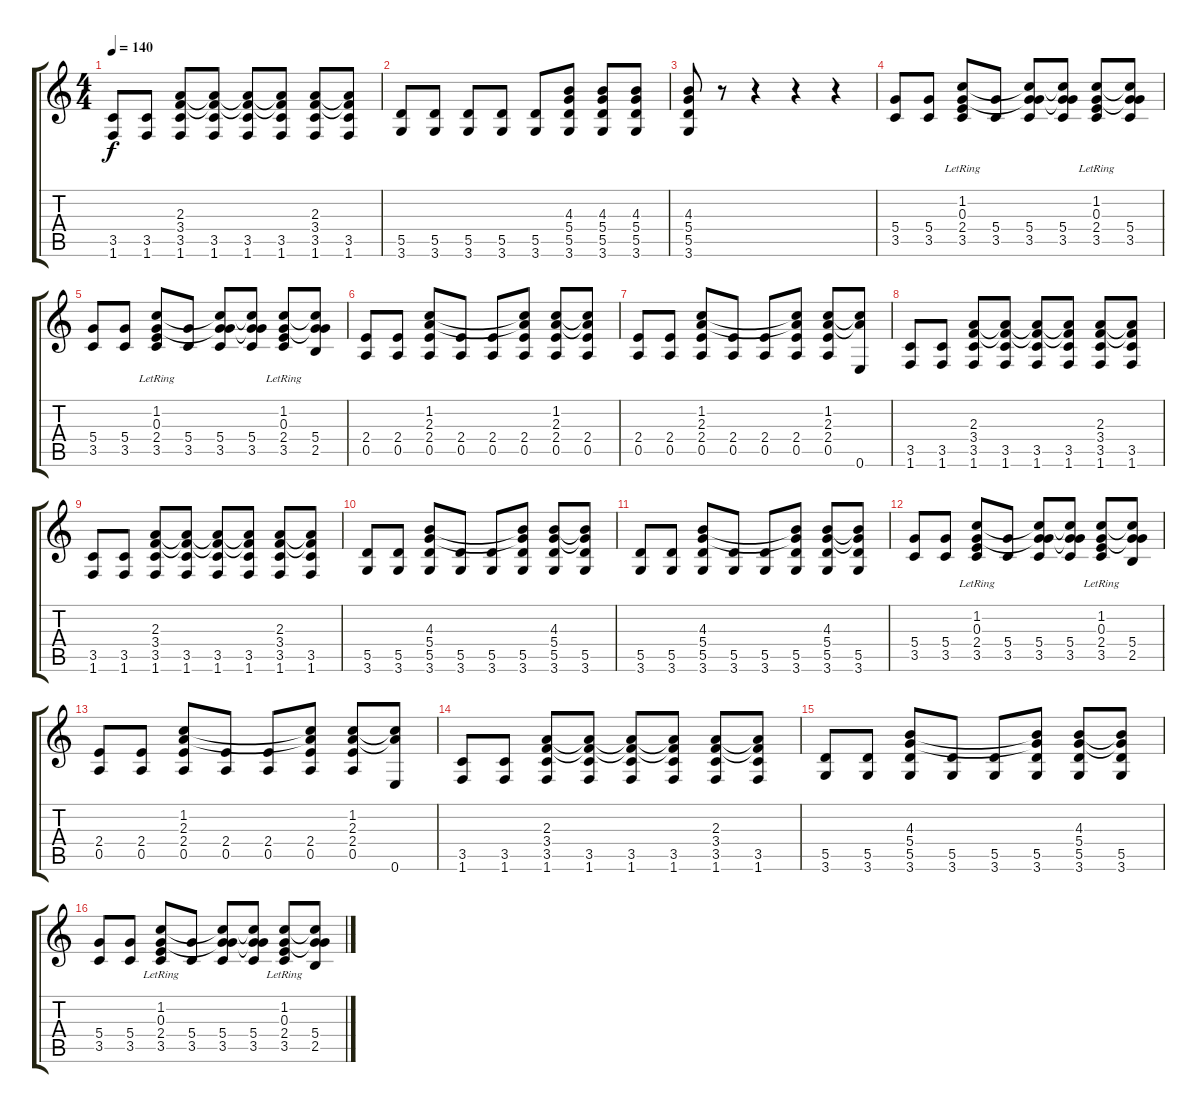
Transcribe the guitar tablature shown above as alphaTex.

\track "" {instrument electricguitarjazz}
\staff {score tabs}
\tuning (E4 B3 G3 D3 A2 E2) {hide}
\ts (4 4)
\tempo 140
\clef g2
\ks c
(3.5 1.6).8{dy f} (3.5 1.6).8 (2.3 3.4 3.5 1.6).8 (2.3{t} 3.4{t} 3.5 1.6).8 (2.3{t} 3.4{t} 3.5 1.6).8 (2.3{t} 3.4{t} 3.5 1.6).8 (2.3 3.4 3.5 1.6).8 (2.3{t} 3.4{t} 3.5 1.6).8 |
(5.5 3.6).8 (5.5 3.6).8 (5.5 3.6).8 (5.5 3.6).8 (5.5 3.6).8 (4.3 5.4 5.5 3.6).8 (4.3 5.4 5.5 3.6).8 (4.3 5.4 5.5 3.6).8 |
(4.3 5.4 5.5 3.6).8 r.8 r.4 r.4 r.4 |
(5.4 3.5).8 (5.4 3.5).8 (1.2{lr} 0.3{lr} 2.4 3.5).8 (5.4 3.5).8 (1.2{t} 0.3{t} 5.4 3.5).8 (1.2{t} 0.3{t} 5.4 3.5).8 (1.2{lr} 0.3{lr} 2.4 3.5).8 (1.2{t} 0.3{t} 5.4 3.5).8 |
(5.4 3.5).8 (5.4 3.5).8 (1.2{lr} 0.3{lr} 2.4 3.5).8 (5.4 3.5).8 (1.2{t} 0.3{t} 5.4 3.5).8 (1.2{t} 0.3{t} 5.4 3.5).8 (1.2{lr} 0.3{lr} 2.4 3.5).8 (1.2{t} 0.3{t} 5.4 2.5).8 |
(2.4 0.5).8 (2.4 0.5).8 (1.2 2.3 2.4 0.5).8 (2.4 0.5).8 (2.4 0.5).8 (1.2{t} 2.3{t} 2.4 0.5).8 (1.2 2.3 2.4 0.5).8 (1.2{t} 2.3{t} 2.4 0.5).8 |
(2.4 0.5).8 (2.4 0.5).8 (1.2 2.3 2.4 0.5).8 (2.4 0.5).8 (2.4 0.5).8 (1.2{t} 2.3{t} 2.4 0.5).8 (1.2 2.3 2.4 0.5).8 (1.2{t} 2.3{t} 0.6).8 |
(3.5 1.6).8 (3.5 1.6).8 (2.3 3.4 3.5 1.6).8 (2.3{t} 3.4{t} 3.5 1.6).8 (2.3{t} 3.4{t} 3.5 1.6).8 (2.3{t} 3.4{t} 3.5 1.6).8 (2.3 3.4 3.5 1.6).8 (2.3{t} 3.4{t} 3.5 1.6).8 |
(3.5 1.6).8 (3.5 1.6).8 (2.3 3.4 3.5 1.6).8 (2.3{t} 3.4{t} 3.5 1.6).8 (2.3{t} 3.4{t} 3.5 1.6).8 (2.3{t} 3.4{t} 3.5 1.6).8 (2.3 3.4 3.5 1.6).8 (2.3{t} 3.4{t} 3.5 1.6).8 |
(5.5 3.6).8 (5.5 3.6).8 (4.3 5.4 5.5 3.6).8 (5.5 3.6).8 (5.5 3.6).8 (4.3{t} 5.4{t} 5.5 3.6).8 (4.3 5.4 5.5 3.6).8 (4.3{t} 5.4{t} 5.5 3.6).8 |
(5.5 3.6).8 (5.5 3.6).8 (4.3 5.4 5.5 3.6).8 (5.5 3.6).8 (5.5 3.6).8 (4.3{t} 5.4{t} 5.5 3.6).8 (4.3 5.4 5.5 3.6).8 (4.3{t} 5.4{t} 5.5 3.6).8 |
(5.4 3.5).8 (5.4 3.5).8 (1.2{lr} 0.3{lr} 2.4 3.5).8 (5.4 3.5).8 (1.2{t} 0.3{t} 5.4 3.5).8 (1.2{t} 0.3{t} 5.4 3.5).8 (1.2{lr} 0.3{lr} 2.4 3.5).8 (1.2{t} 0.3{t} 5.4 2.5).8 |
(2.4 0.5).8 (2.4 0.5).8 (1.2 2.3 2.4 0.5).8 (2.4 0.5).8 (2.4 0.5).8 (1.2{t} 2.3{t} 2.4 0.5).8 (1.2 2.3 2.4 0.5).8 (1.2{t} 2.3{t} 0.6).8 |
(3.5 1.6).8 (3.5 1.6).8 (2.3 3.4 3.5 1.6).8 (2.3{t} 3.4{t} 3.5 1.6).8 (2.3{t} 3.4{t} 3.5 1.6).8 (2.3{t} 3.4{t} 3.5 1.6).8 (2.3 3.4 3.5 1.6).8 (2.3{t} 3.4{t} 3.5 1.6).8 |
(5.5 3.6).8 (5.5 3.6).8 (4.3 5.4 5.5 3.6).8 (5.5 3.6).8 (5.5 3.6).8 (4.3{t} 5.4{t} 5.5 3.6).8 (4.3 5.4 5.5 3.6).8 (4.3{t} 5.4{t} 5.5 3.6).8 |
(5.4 3.5).8 (5.4 3.5).8 (1.2{lr} 0.3{lr} 2.4 3.5).8 (5.4 3.5).8 (1.2{t} 0.3{t} 5.4 3.5).8 (1.2{t} 0.3{t} 5.4 3.5).8 (1.2{lr} 0.3{lr} 2.4 3.5).8 (1.2{t} 0.3{t} 5.4 2.5).8
